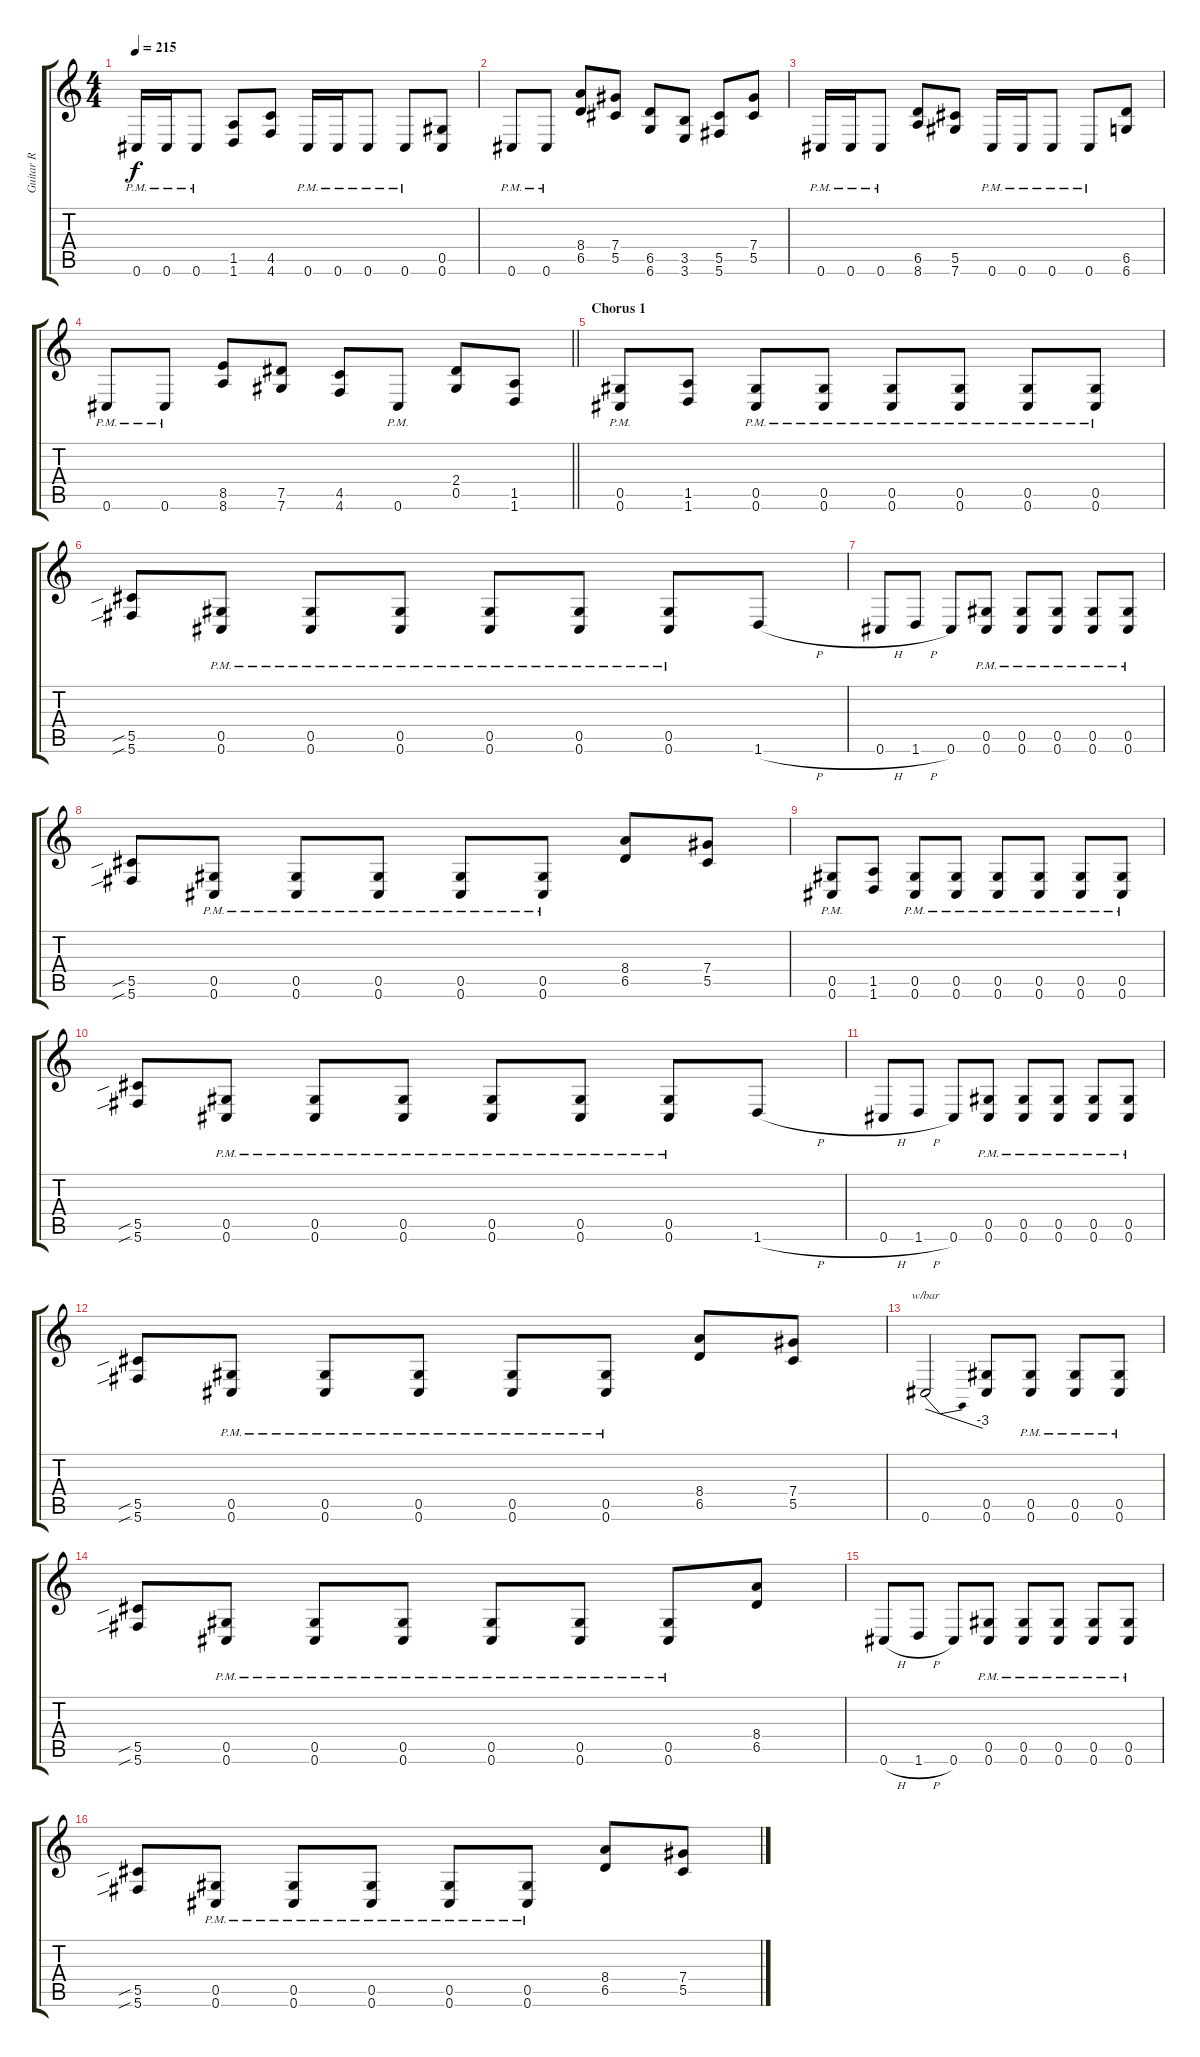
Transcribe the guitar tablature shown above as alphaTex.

\track ("Guitar R" "Guitar R") {instrument overdrivenguitar}
\staff {score tabs}
\tuning (Eb4 Bb3 Gb3 Db3 Ab2 Db2) {hide}
\ts (4 4)
\tempo 215
\clef g2
\ks c
0.6{pm}.16{dy f} 0.6{pm}.16 0.6{pm}.8 (1.5 1.6).8 (4.5 4.6).8 0.6{pm}.16 0.6{pm}.16 0.6{pm}.8 0.6{pm}.8 (0.5 0.6).8 |
0.6{pm}.8 0.6{pm}.8 (8.4 6.5).8 (7.4 5.5).8 (6.5 6.6).8 (3.5 3.6).8 (5.5 5.6).8 (7.4 5.5).8 |
0.6{pm}.16 0.6{pm}.16 0.6{pm}.8 (6.5 8.6).8 (5.5 7.6).8 0.6{pm}.16 0.6{pm}.16 0.6{pm}.8 0.6{pm}.8 (6.5 6.6).8 |
\barLineRight lightlight
0.6{pm}.8 0.6{pm}.8 (8.5 8.6).8 (7.5 7.6).8 (4.5 4.6).8 0.6{pm}.8 (2.4 0.5).8 (1.5 1.6).8 |
\section ("" "Chorus 1")
(0.5{pm} 0.6{pm}).8 (1.5 1.6).8 (0.5{pm} 0.6{pm}).8 (0.5{pm} 0.6{pm}).8 (0.5{pm} 0.6{pm}).8 (0.5{pm} 0.6{pm}).8 (0.5{pm} 0.6{pm}).8 (0.5{pm} 0.6{pm}).8 |
(5.5{sib} 5.6{sib}).8 (0.5{pm} 0.6{pm}).8 (0.5{pm} 0.6{pm}).8 (0.5{pm} 0.6{pm}).8 (0.5{pm} 0.6{pm}).8 (0.5{pm} 0.6{pm}).8 (0.5{pm} 0.6{pm}).8 1.6{h}.8 |
0.6{h}.8 1.6{h}.8 0.6.8 (0.5{pm} 0.6{pm}).8 (0.5{pm} 0.6{pm}).8 (0.5{pm} 0.6{pm}).8 (0.5{pm} 0.6{pm}).8 (0.5{pm} 0.6{pm}).8 |
(5.5{sib} 5.6{sib}).8 (0.5{pm} 0.6{pm}).8 (0.5{pm} 0.6{pm}).8 (0.5{pm} 0.6{pm}).8 (0.5{pm} 0.6{pm}).8 (0.5{pm} 0.6{pm}).8 (8.4 6.5).8 (7.4 5.5).8 |
(0.5{pm} 0.6{pm}).8 (1.5 1.6).8 (0.5{pm} 0.6{pm}).8 (0.5{pm} 0.6{pm}).8 (0.5{pm} 0.6{pm}).8 (0.5{pm} 0.6{pm}).8 (0.5{pm} 0.6{pm}).8 (0.5{pm} 0.6{pm}).8 |
(5.5{sib} 5.6{sib}).8 (0.5{pm} 0.6{pm}).8 (0.5{pm} 0.6{pm}).8 (0.5{pm} 0.6{pm}).8 (0.5{pm} 0.6{pm}).8 (0.5{pm} 0.6{pm}).8 (0.5{pm} 0.6{pm}).8 1.6{h}.8 |
0.6{h}.8 1.6{h}.8 0.6.8 (0.5{pm} 0.6{pm}).8 (0.5{pm} 0.6{pm}).8 (0.5{pm} 0.6{pm}).8 (0.5{pm} 0.6{pm}).8 (0.5{pm} 0.6{pm}).8 |
(5.5{sib} 5.6{sib}).8 (0.5{pm} 0.6{pm}).8 (0.5{pm} 0.6{pm}).8 (0.5{pm} 0.6{pm}).8 (0.5{pm} 0.6{pm}).8 (0.5{pm} 0.6{pm}).8 (8.4 6.5).8 (7.4 5.5).8 |
0.6.2{tbe (dive default 0 0 60 -12)} (0.5 0.6).8 (0.5{pm} 0.6{pm}).8 (0.5{pm} 0.6{pm}).8 (0.5{pm} 0.6{pm}).8 |
(5.5{sib} 5.6{sib}).8 (0.5{pm} 0.6{pm}).8 (0.5{pm} 0.6{pm}).8 (0.5{pm} 0.6{pm}).8 (0.5{pm} 0.6{pm}).8 (0.5{pm} 0.6{pm}).8 (0.5{pm} 0.6{pm}).8 (8.4 6.5).8 |
0.6{h}.8 1.6{h}.8 0.6.8 (0.5{pm} 0.6{pm}).8 (0.5{pm} 0.6{pm}).8 (0.5{pm} 0.6{pm}).8 (0.5{pm} 0.6{pm}).8 (0.5{pm} 0.6{pm}).8 |
(5.5{sib} 5.6{sib}).8 (0.5{pm} 0.6{pm}).8 (0.5{pm} 0.6{pm}).8 (0.5{pm} 0.6{pm}).8 (0.5{pm} 0.6{pm}).8 (0.5{pm} 0.6{pm}).8 (8.4 6.5).8 (7.4 5.5).8
